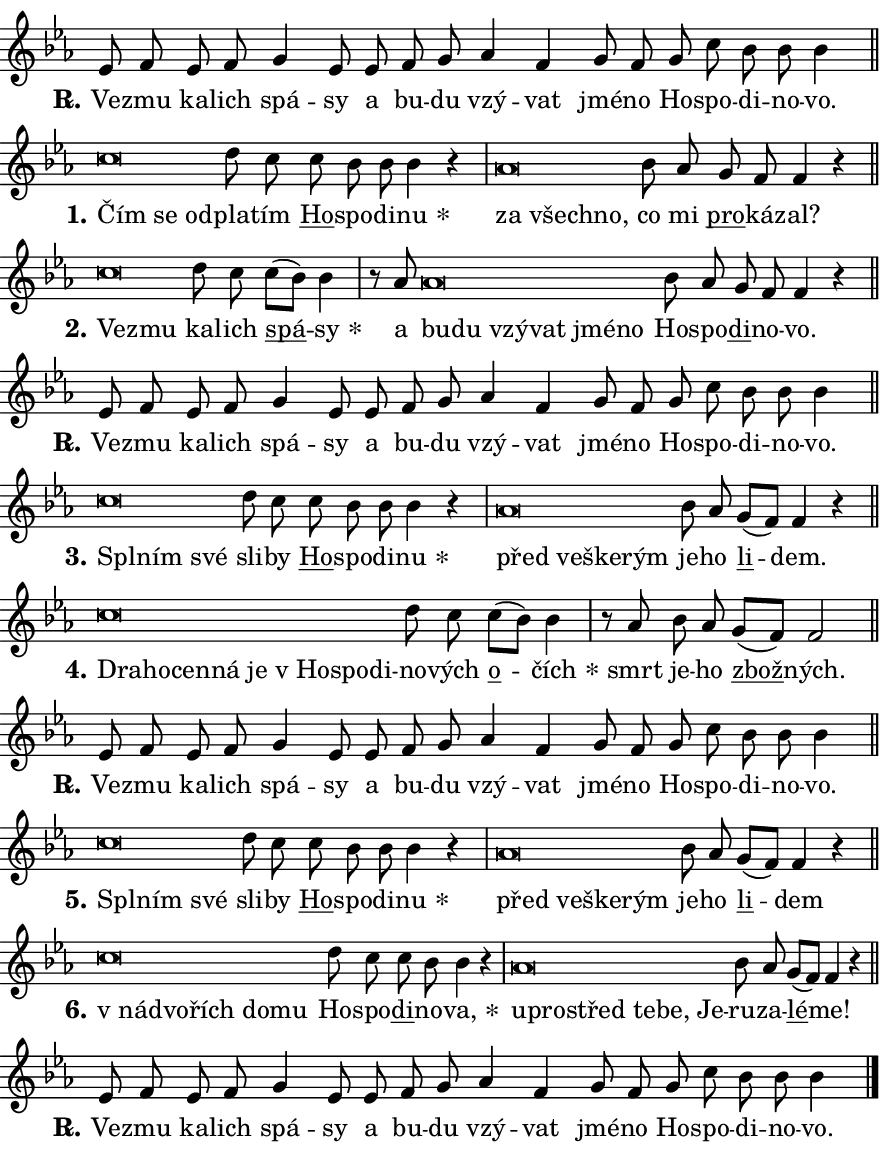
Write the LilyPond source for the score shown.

\version "2.24.0"
\header { tagline = "" }
\paper {
  indent = 0\cm
  top-margin = 0\cm
  right-margin = 0.13\cm % to fit lyric hyphens
  bottom-margin = 0\cm
  left-margin = 0\cm
  paper-width = 15\cm
  page-breaking = #ly:one-page-breaking
  system-system-spacing.basic-distance = #11
  score-system-spacing.basic-distance = #11
  ragged-last = ##f
}


%% Author: Thomas Morley
%% https://lists.gnu.org/archive/html/lilypond-user/2020-05/msg00002.html
#(define (line-position grob)
"Returns position of @var[grob} in current system:
   @code{'start}, if at first time-step
   @code{'end}, if at last time-step
   @code{'middle} otherwise
"
  (let* ((col (ly:item-get-column grob))
         (ln (ly:grob-object col 'left-neighbor))
         (rn (ly:grob-object col 'right-neighbor))
         (col-to-check-left (if (ly:grob? ln) ln col))
         (col-to-check-right (if (ly:grob? rn) rn col))
         (break-dir-left
           (and
             (ly:grob-property col-to-check-left 'non-musical #f)
             (ly:item-break-dir col-to-check-left)))
         (break-dir-right
           (and
             (ly:grob-property col-to-check-right 'non-musical #f)
             (ly:item-break-dir col-to-check-right))))
        (cond ((eqv? 1 break-dir-left) 'start)
              ((eqv? -1 break-dir-right) 'end)
              (else 'middle))))

#(define (tranparent-at-line-position vctor)
  (lambda (grob)
  "Relying on @code{line-position} select the relevant enry from @var{vctor}.
Used to determine transparency,"
    (case (line-position grob)
      ((end) (not (vector-ref vctor 0)))
      ((middle) (not (vector-ref vctor 1)))
      ((start) (not (vector-ref vctor 2))))))

noteHeadBreakVisibility =
#(define-music-function (break-visibility)(vector?)
"Makes @code{NoteHead}s transparent relying on @var{break-visibility}"
#{
  \override NoteHead.transparent =
    #(tranparent-at-line-position break-visibility)
#})

#(define delete-ledgers-for-transparent-note-heads
  (lambda (grob)
    "Reads whether a @code{NoteHead} is transparent.
If so this @code{NoteHead} is removed from @code{'note-heads} from
@var{grob}, which is supposed to be @code{LedgerLineSpanner}.
As a result ledgers are not printed for this @code{NoteHead}"
    (let* ((nhds-array (ly:grob-object grob 'note-heads))
           (nhds-list
             (if (ly:grob-array? nhds-array)
                 (ly:grob-array->list nhds-array)
                 '()))
           ;; Relies on the transparent-property being done before
           ;; Staff.LedgerLineSpanner.after-line-breaking is executed.
           ;; This is fragile ...
           (to-keep
             (remove
               (lambda (nhd)
                 (ly:grob-property nhd 'transparent #f))
               nhds-list)))
      ;; TODO find a better method to iterate over grob-arrays, similiar
      ;; to filter/remove etc for lists
      ;; For now rebuilt from scratch
      (set! (ly:grob-object grob 'note-heads)  '())
      (for-each
        (lambda (nhd)
          (ly:pointer-group-interface::add-grob grob 'note-heads nhd))
        to-keep))))

squashNotes = {
  \override NoteHead.X-extent = #'(-0.2 . 0.2)
  \override NoteHead.Y-extent = #'(-0.75 . 0)
  \override NoteHead.stencil =
    #(lambda (grob)
       (let ((pos (ly:grob-property grob 'staff-position)))
         (begin
           (if (< pos -7) (display "ERROR: Lower brevis then expected\n") (display ""))
           (if (<= pos -6) ly:text-interface::print ly:note-head::print))))
}
unSquashNotes = {
  \revert NoteHead.X-extent
  \revert NoteHead.Y-extent
  \revert NoteHead.stencil
}

hideNotes = \noteHeadBreakVisibility #begin-of-line-visible
unHideNotes = \noteHeadBreakVisibility #all-visible

% work-around for resetting accidentals
% https://lilypond.org/doc/v2.23/Documentation/notation/displaying-rhythms#unmetered-music
cadenzaMeasure = {
  \cadenzaOff
  \partial 1024 s1024
  \cadenzaOn
}

#(define-markup-command (accent layout props text) (markup?)
  "Underline accented syllable"
  (interpret-markup layout props
    #{\markup \override #'(offset . 4.3) \underline { #text }#}))

responsum = \markup \concat {
  "R" \hspace #-1.05 \path #0.1 #'((moveto 0 0.07) (lineto 0.9 0.8)) \hspace #0.05 "."
}

spaceSize = #0.6828661417322834 % exact space size for TeX Gyre Schola

\layout {
  \context {
    \Staff
    \remove "Time_signature_engraver"
    \override LedgerLineSpanner.after-line-breaking = #delete-ledgers-for-transparent-note-heads
  }
  \context {
    \Lyrics {
      \override LyricSpace.minimum-distance = \spaceSize
      \override LyricText.font-name = #"TeX Gyre Schola"
      \override LyricText.font-size = 1
      \override StanzaNumber.font-name = #"TeX Gyre Schola Bold"
      \override StanzaNumber.font-size = 1
    }
  }
  \context {
    \Score 
    \override NoteHead.text =
      #(lambda (grob) 
        (let ((pos (ly:grob-property grob 'staff-position)))
          #{\markup {
            \combine
              \halign #-0.55 \raise #(if (= pos -6) 0 0.5) \override #'(thickness . 2) \draw-line #'(3.2 . 0)
              \musicglyph "noteheads.sM1"
          }#}))
  }
}

% magnetic-lyrics.ily
%
%   written by
%     Jean Abou Samra <jean@abou-samra.fr>
%     Werner Lemberg <wl@gnu.org>
%
%   adapted by
%     Jiri Hon <jiri.hon@gmail.com>
%
% Version 2022-Apr-15

% https://www.mail-archive.com/lilypond-user@gnu.org/msg149350.html

#(define (Left_hyphen_pointer_engraver context)
   "Collect syllable-hyphen-syllable occurrences in lyrics and store
them in properties.  This engraver only looks to the left.  For
example, if the lyrics input is @code{foo -- bar}, it does the
following.

@itemize @bullet
@item
Set the @code{text} property of the @code{LyricHyphen} grob between
@q{foo} and @q{bar} to @code{foo}.

@item
Set the @code{left-hyphen} property of the @code{LyricText} grob with
text @q{foo} to the @code{LyricHyphen} grob between @q{foo} and
@q{bar}.
@end itemize

Use this auxiliary engraver in combination with the
@code{lyric-@/text::@/apply-@/magnetic-@/offset!} hook."
   (let ((hyphen #f)
         (text #f))
     (make-engraver
      (acknowledgers
       ((lyric-syllable-interface engraver grob source-engraver)
        (set! text grob)))
      (end-acknowledgers
       ((lyric-hyphen-interface engraver grob source-engraver)
        ;(when (not (grob::has-interface grob 'lyric-space-interface))
          (set! hyphen grob)));)
      ((stop-translation-timestep engraver)
       (when (and text hyphen)
         (ly:grob-set-object! text 'left-hyphen hyphen))
       (set! text #f)
       (set! hyphen #f)))))

#(define (lyric-text::apply-magnetic-offset! grob)
   "If the space between two syllables is less than the value in
property @code{LyricText@/.details@/.squash-threshold}, move the right
syllable to the left so that it gets concatenated with the left
syllable.

Use this function as a hook for
@code{LyricText@/.after-@/line-@/breaking} if the
@code{Left_@/hyphen_@/pointer_@/engraver} is active."
   (let ((hyphen (ly:grob-object grob 'left-hyphen #f)))
     (when hyphen
       (let ((left-text (ly:spanner-bound hyphen LEFT)))
         (when (grob::has-interface left-text 'lyric-syllable-interface)
           (let* ((common (ly:grob-common-refpoint grob left-text X))
                  (this-x-ext (ly:grob-extent grob common X))
                  (left-x-ext
                   (begin
                     ;; Trigger magnetism for left-text.
                     (ly:grob-property left-text 'after-line-breaking)
                     (ly:grob-extent left-text common X)))
                  ;; `delta` is the gap width between two syllables.
                  (delta (- (interval-start this-x-ext)
                            (interval-end left-x-ext)))
                  (details (ly:grob-property grob 'details))
                  (threshold (assoc-get 'squash-threshold details 0.2)))
             (when (< delta threshold)
               (let* (;; We have to manipulate the input text so that
                      ;; ligatures crossing syllable boundaries are not
                      ;; disabled.  For languages based on the Latin
                      ;; script this is essentially a beautification.
                      ;; However, for non-Western scripts it can be a
                      ;; necessity.
                      (lt (ly:grob-property left-text 'text))
                      (rt (ly:grob-property grob 'text))
                      (is-space (grob::has-interface hyphen 'lyric-space-interface))
                      (space (if is-space " " ""))
                      (extra-delta (if is-space spaceSize 0))
                      ;; Append new syllable.
                      (ltrt-space (if (and (string? lt) (string? rt))
                                (string-append lt space rt)
                                (make-concat-markup (list lt space rt))))
                      ;; Right-align `ltrt` to the right side.
                      (ltrt-space-markup (grob-interpret-markup
                               grob
                               (make-translate-markup
                                (cons (interval-length this-x-ext) 0)
                                (make-right-align-markup ltrt-space)))))
                 (begin
                   ;; Don't print `left-text`.
                   (ly:grob-set-property! left-text 'stencil #f)
                   ;; Set text and stencil (which holds all collected
                   ;; syllables so far) and shift it to the left.
                   (ly:grob-set-property! grob 'text ltrt-space)
                   (ly:grob-set-property! grob 'stencil ltrt-space-markup)
                   (ly:grob-translate-axis! grob (- (- delta extra-delta)) X))))))))))


#(define (lyric-hyphen::displace-bounds-first grob)
   ;; Make very sure this callback isn't triggered too early.
   (let ((left (ly:spanner-bound grob LEFT))
         (right (ly:spanner-bound grob RIGHT)))
     (ly:grob-property left 'after-line-breaking)
     (ly:grob-property right 'after-line-breaking)
     (ly:lyric-hyphen::print grob)))

squashThreshold = #0.4

\layout {
  \context {
    \Lyrics
    \consists #Left_hyphen_pointer_engraver
    \override LyricText.after-line-breaking =
      #lyric-text::apply-magnetic-offset!
    \override LyricHyphen.stencil = #lyric-hyphen::displace-bounds-first
    \override LyricText.details.squash-threshold = \squashThreshold
    \override LyricHyphen.minimum-distance = 0
    \override LyricHyphen.minimum-length = \squashThreshold
  }
}

squashText = \override LyricText.details.squash-threshold = 9999
unSquashText = \override LyricText.details.squash-threshold = \squashThreshold

leftText = \override LyricText.self-alignment-X = #LEFT
unLeftText = \revert LyricText.self-alignment-X

starOffset = #(lambda (grob) 
                (let ((x_offset (ly:self-alignment-interface::aligned-on-x-parent grob)))
                  (if (= x_offset 0) 0 (+ x_offset 1.2))))

star = #(define-music-function (syllable)(string?)
"Append star separator at the end of a syllable"
#{
  \once \override LyricText.X-offset = #starOffset
  \lyricmode { \markup {
    #syllable
    \override #'((font-name . "TeX Gyre Schola Bold")) \hspace #0.2 \lower #0.65 \larger "*"
  } }
#})

starAccent = #(define-music-function (syllable)(string?)
"Append star separator at the end of a syllable and make accent"
#{
  \once \override LyricText.X-offset = #starOffset
  \lyricmode { \markup {
    \accent #syllable
    \override #'((font-name . "TeX Gyre Schola Bold")) \hspace #0.2 \lower #0.65 \larger "*"
  } }
#})

breath = #(define-music-function (syllable)(string?)
"Append breathing indicator at the end of a syllable"
#{
  \lyricmode { \markup { #syllable "+" } }
#})

optionalBreath = #(define-music-function (syllable)(string?)
"Append optional breathing indicator at the end of a syllable"
#{
  \lyricmode { \markup { #syllable "(+)" } }
#})


\score {
    <<
        \new Voice = "melody" { \cadenzaOn \key es \major \relative { es'8 f es f g4 es8 es \bar "" f g \bar "" as4 f \bar "" g8 f g c bes bes bes4 \cadenzaMeasure \bar "||" \break } }
        \new Lyrics \lyricsto "melody" { \lyricmode { \set stanza = \responsum
Ve -- zmu ka -- lich spá -- sy a bu -- du vzý -- vat jmé -- no Ho -- spo -- di -- no -- vo. } }
    >>
    \layout {}
}

\score {
    <<
        \new Voice = "melody" { \cadenzaOn \key es \major \relative { \squashNotes c''\breve*1/16 \hideNotes \breve*1/16 \breve*1/16 \bar "" \unHideNotes \unSquashNotes d8 c \bar "" c bes bes bes4 r \cadenzaMeasure \bar "|" \squashNotes as\breve*1/16 \hideNotes \breve*1/16 \breve*1/16 \bar "" \unHideNotes \unSquashNotes bes8 as \bar "" g f f4 r \cadenzaMeasure \bar "||" \break } }
        \new Lyrics \lyricsto "melody" { \lyricmode { \set stanza = "1."
\leftText Čím \squashText se od -- \unLeftText \unSquashText pla -- tím \markup \accent Ho -- spo -- di -- \star nu \leftText za \squashText všech -- no, \unLeftText \unSquashText co mi \markup \accent pro -- ká -- zal? } }
    >>
    \layout {}
}

\score {
    <<
        \new Voice = "melody" { \cadenzaOn \key es \major \relative { \squashNotes c''\breve*1/16 \hideNotes \breve*1/16 \bar "" \unHideNotes \unSquashNotes d8 c \bar "" c[( bes)] bes4 \cadenzaMeasure \bar "|" r8 as8 \squashNotes as\breve*1/16 \hideNotes \breve*1/16 \bar "" \breve*1/16 \bar "" \breve*1/16 \bar "" \breve*1/16 \breve*1/16 \bar "" \unHideNotes \unSquashNotes bes8 as \bar "" g f f4 r \cadenzaMeasure \bar "||" \break } }
        \new Lyrics \lyricsto "melody" { \lyricmode { \set stanza = "2."
\leftText Ve -- \squashText zmu \unLeftText \unSquashText ka -- lich \markup \accent spá -- \star sy a \leftText bu -- \squashText du vzý -- vat jmé -- no \unLeftText \unSquashText Ho -- spo -- \markup \accent di -- no -- vo. } }
    >>
    \layout {}
}

\score {
    <<
        \new Voice = "melody" { \cadenzaOn \key es \major \relative { es'8 f es f g4 es8 es \bar "" f g \bar "" as4 f \bar "" g8 f g c bes bes bes4 \cadenzaMeasure \bar "||" \break } }
        \new Lyrics \lyricsto "melody" { \lyricmode { \set stanza = \responsum
Ve -- zmu ka -- lich spá -- sy a bu -- du vzý -- vat jmé -- no Ho -- spo -- di -- no -- vo. } }
    >>
    \layout {}
}

\score {
    <<
        \new Voice = "melody" { \cadenzaOn \key es \major \relative { \squashNotes c''\breve*1/16 \hideNotes \breve*1/16 \breve*1/16 \bar "" \unHideNotes \unSquashNotes d8 c \bar "" c bes bes bes4 r \cadenzaMeasure \bar "|" \squashNotes as\breve*1/16 \hideNotes \breve*1/16 \bar "" \breve*1/16 \breve*1/16 \bar "" \unHideNotes \unSquashNotes bes8 as \bar "" g[( f)] f4 r \cadenzaMeasure \bar "||" \break } }
        \new Lyrics \lyricsto "melody" { \lyricmode { \set stanza = "3."
\leftText Spl -- \squashText ním své \unLeftText \unSquashText sli -- by \markup \accent Ho -- spo -- di -- \star nu \leftText před \squashText ve -- ške -- rým \unLeftText \unSquashText je -- ho \markup \accent li -- dem. } }
    >>
    \layout {}
}

\score {
    <<
        \new Voice = "melody" { \cadenzaOn \key es \major \relative { \squashNotes c''\breve*1/16 \hideNotes \breve*1/16 \bar "" \breve*1/16 \bar "" \breve*1/16 \bar "" \breve*1/16 \bar "" \breve*1/16 \bar "" \breve*1/16 \breve*1/16 \bar "" \unHideNotes \unSquashNotes d8 c \bar "" c[( bes)] bes4 \cadenzaMeasure \bar "|" r8 as8 bes8 as \bar "" g[( f)] f2 \cadenzaMeasure \bar "||" \break } }
        \new Lyrics \lyricsto "melody" { \lyricmode { \set stanza = "4."
\leftText Dra -- \squashText ho -- cen -- ná je "v Ho" -- spo -- di -- \unLeftText \unSquashText no -- vých \markup \accent o -- \star čích smrt je -- ho \markup \accent zbož -- ných. } }
    >>
    \layout {}
}

\score {
    <<
        \new Voice = "melody" { \cadenzaOn \key es \major \relative { es'8 f es f g4 es8 es \bar "" f g \bar "" as4 f \bar "" g8 f g c bes bes bes4 \cadenzaMeasure \bar "||" \break } }
        \new Lyrics \lyricsto "melody" { \lyricmode { \set stanza = \responsum
Ve -- zmu ka -- lich spá -- sy a bu -- du vzý -- vat jmé -- no Ho -- spo -- di -- no -- vo. } }
    >>
    \layout {}
}

\score {
    <<
        \new Voice = "melody" { \cadenzaOn \key es \major \relative { \squashNotes c''\breve*1/16 \hideNotes \breve*1/16 \breve*1/16 \bar "" \unHideNotes \unSquashNotes d8 c \bar "" c bes bes bes4 r \cadenzaMeasure \bar "|" \squashNotes as\breve*1/16 \hideNotes \breve*1/16 \bar "" \breve*1/16 \breve*1/16 \bar "" \unHideNotes \unSquashNotes bes8 as \bar "" g[( f)] f4 r \cadenzaMeasure \bar "||" \break } }
        \new Lyrics \lyricsto "melody" { \lyricmode { \set stanza = "5."
\leftText Spl -- \squashText ním své \unLeftText \unSquashText sli -- by \markup \accent Ho -- spo -- di -- \star nu \leftText před \squashText ve -- ške -- rým \unLeftText \unSquashText je -- ho \markup \accent li -- dem } }
    >>
    \layout {}
}

\score {
    <<
        \new Voice = "melody" { \cadenzaOn \key es \major \relative { \squashNotes c''\breve*1/16 \hideNotes \breve*1/16 \bar "" \breve*1/16 \bar "" \breve*1/16 \breve*1/16 \bar "" \unHideNotes \unSquashNotes d8 c \bar "" c bes bes4 r \cadenzaMeasure \bar "|" \squashNotes as\breve*1/16 \hideNotes \breve*1/16 \bar "" \breve*1/16 \bar "" \breve*1/16 \bar "" \breve*1/16 \breve*1/16 \bar "" \unHideNotes \unSquashNotes bes8 as \bar "" g[( f)] f4 r \cadenzaMeasure \bar "||" \break } }
        \new Lyrics \lyricsto "melody" { \lyricmode { \set stanza = "6."
\leftText "v ná" -- \squashText dvo -- řích do -- mu \unLeftText \unSquashText Ho -- spo -- \markup \accent di -- no -- \star va, \leftText u -- \squashText pro -- střed te -- be, Je -- \unLeftText \unSquashText ru -- za -- \markup \accent lé -- me! } }
    >>
    \layout {}
}

\score {
    <<
        \new Voice = "melody" { \cadenzaOn \key es \major \relative { es'8 f es f g4 es8 es \bar "" f g \bar "" as4 f \bar "" g8 f g c bes bes bes4 \cadenzaMeasure \bar "||" \break } \bar "|." }
        \new Lyrics \lyricsto "melody" { \lyricmode { \set stanza = \responsum
Ve -- zmu ka -- lich spá -- sy a bu -- du vzý -- vat jmé -- no Ho -- spo -- di -- no -- vo. } }
    >>
    \layout {}
}
